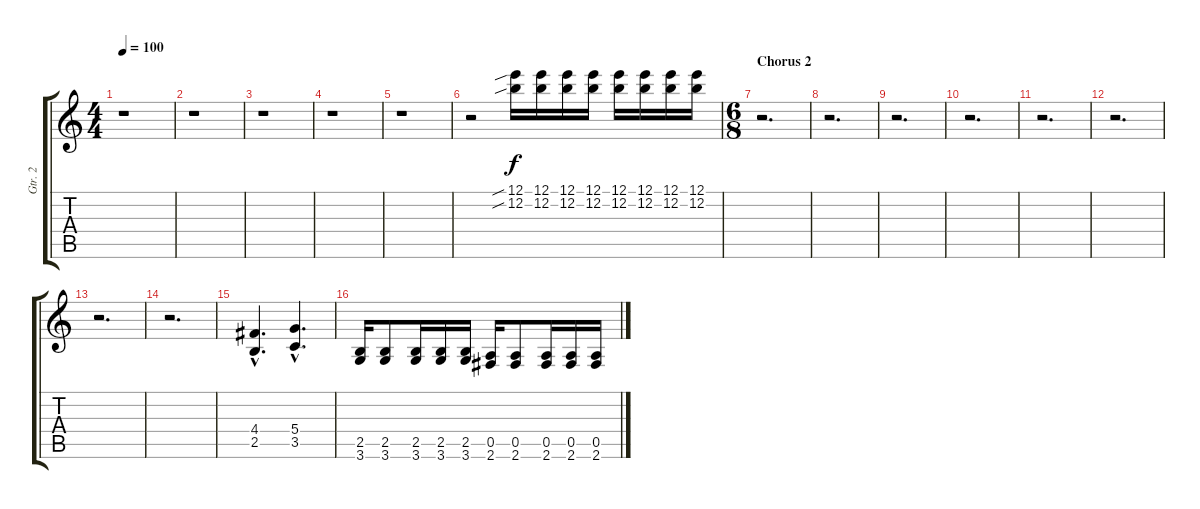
\track ("Gtr. 2" "Gtr. 2") {instrument acousticguitarsteel}
\staff {score tabs}
\tuning (E4 B3 G3 D3 A2 E2) {hide}
\ts (4 4)
\tempo 100
\clef g2
\ks c
r.1{dy f} |
r.1 |
r.1 |
r.1 |
r.1 |
r.2 (12.1{sib} 12.2{sib}).16 (12.1 12.2).16 (12.1 12.2).16 (12.1 12.2).16 (12.1 12.2).16 (12.1 12.2).16 (12.1 12.2).16 (12.1 12.2).16 |
\ts (6 8)
\section ("" "Chorus 2")
r.2{d} |
r.2{d} |
r.2{d} |
r.2{d} |
r.2{d} |
r.2{d} |
r.2{d} |
r.2{d} |
(4.4{hac} 2.5{hac}).4{d volume 13 instrument overdrivenguitar} (5.4{hac} 3.5{hac}).4{d} |
(2.5 3.6).16 (2.5 3.6).8 (2.5 3.6).16 (2.5 3.6).16 (2.5 3.6).16 (0.5 2.6).16 (0.5 2.6).8 (0.5 2.6).16 (0.5 2.6).16 (0.5 2.6).16
